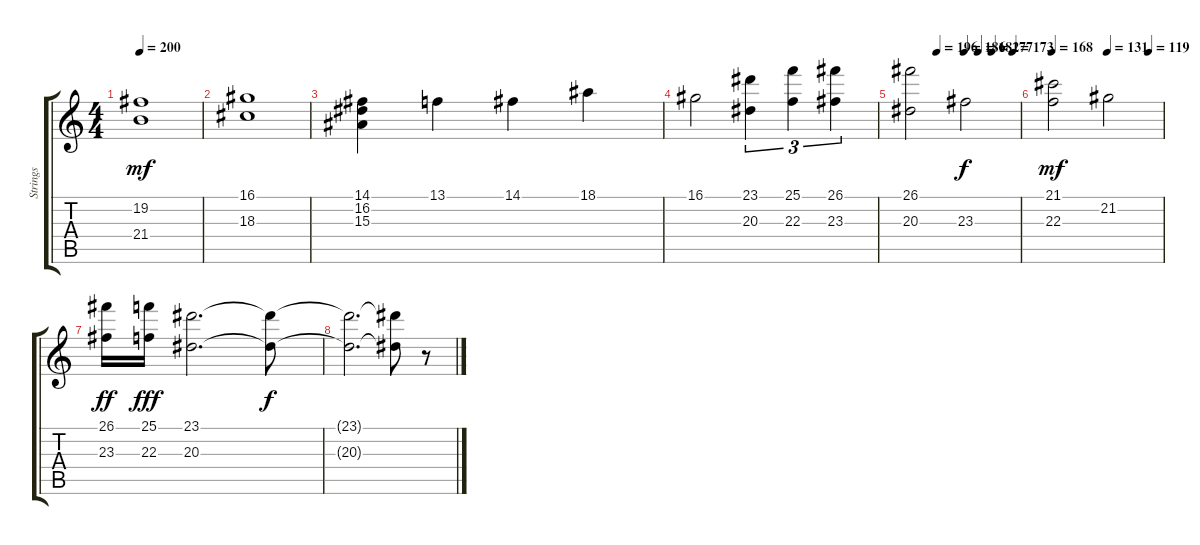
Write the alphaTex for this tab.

\track ("Strings" "Strings") {instrument stringensemble2}
\staff {score tabs}
\tuning (E4 B3 G3 D3 A2 E2) {hide}
\ts (4 4)
\tempo 200
\clef g2
\ks c
(19.2 21.4).1{dy mf} |
(16.1 18.3).1 |
(14.1 16.2 15.3).4 13.1.4 14.1.4 18.1.4 |
16.1.2 (23.1 20.3).4{tu (3 2)} (25.1 22.3).4{tu (3 2)} (26.1 23.3).4{tu (3 2)} |
\tempo (196 0.25)
\tempo (186 0.5)
\tempo (182 0.625)
\tempo (177 0.75)
\tempo (173 0.9375)
(26.1 20.3).2 23.3.2{dy f} |
\tempo 168
\tempo (131 0.5)
\tempo (119 0.875)
(21.1 22.3).2{dy mf} 21.2.2 |
(26.1 23.3).16{dy ff} (25.1 22.3).16{dy fff} (23.1 20.3).2{d} (23.1{t} 20.3{t}).8{dy f} |
(23.1{t} 20.3{t}).2{d} (23.1{t} 20.3{t}).8 r.8
